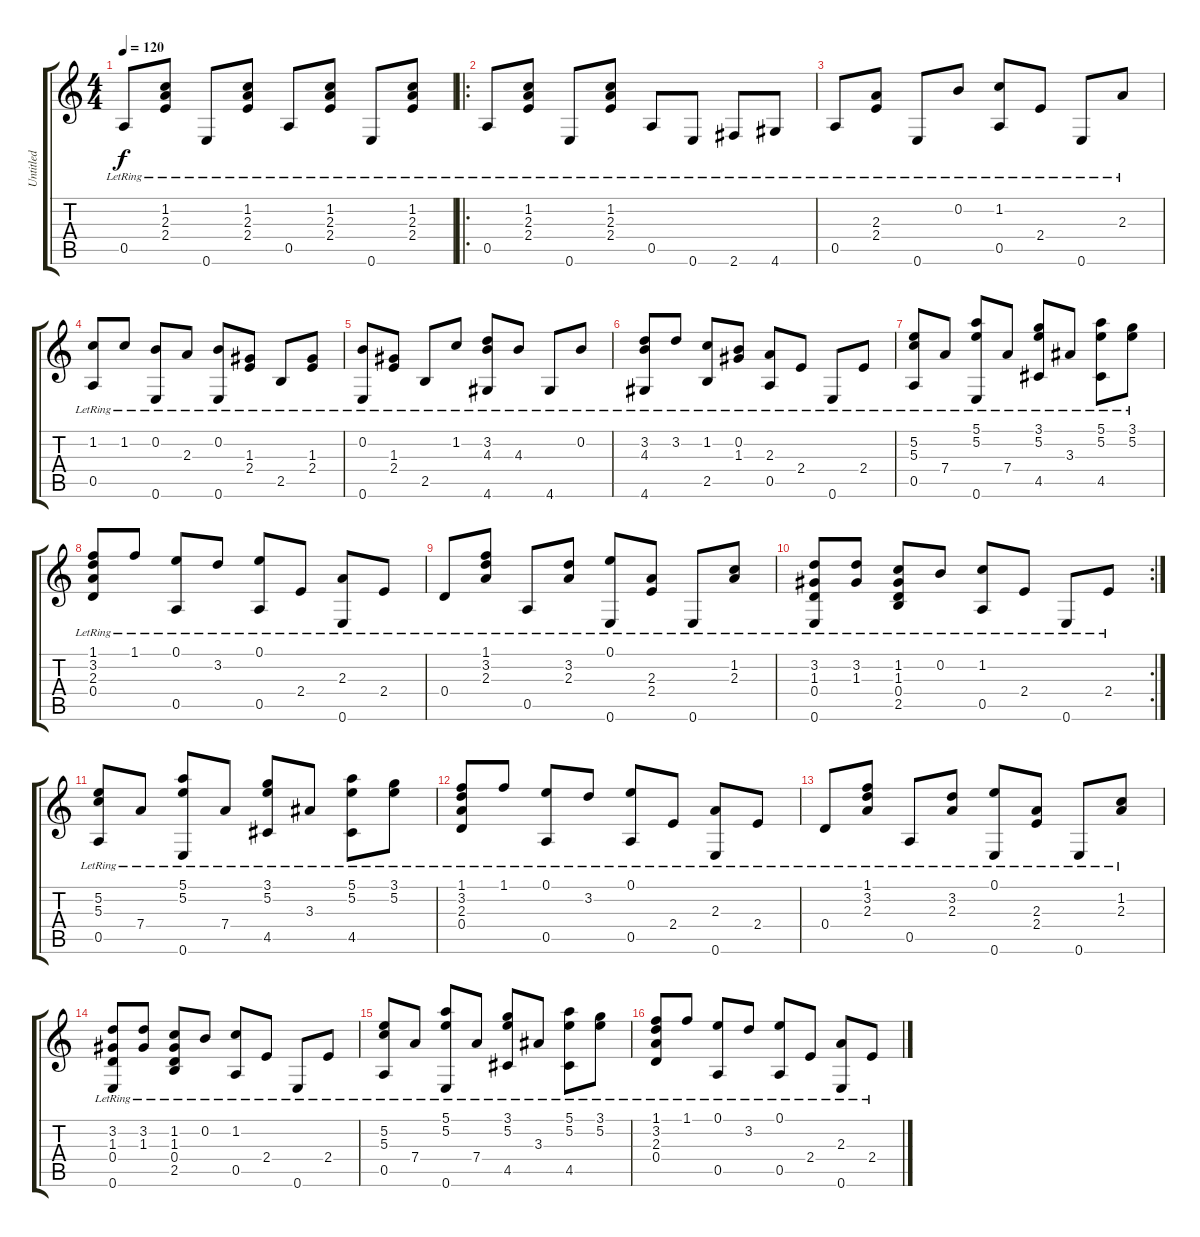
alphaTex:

\track ("Untitled" "Untitled") {instrument acousticguitarnylon}
\staff {score tabs}
\tuning (E4 B3 G3 D3 A2 E2) {hide}
\ts (4 4)
\tempo 120
\clef g2
\ks c
0.5{lr}.8{dy f instrument acousticguitarnylon} (1.2{lr} 2.3{lr} 2.4{lr}).8 0.6{lr}.8 (1.2{lr} 2.3{lr} 2.4{lr}).8 0.5{lr}.8 (1.2{lr} 2.3{lr} 2.4{lr}).8 0.6{lr}.8 (1.2{lr} 2.3{lr} 2.4{lr}).8 |
\ro
0.5{lr}.8 (1.2{lr} 2.3{lr} 2.4{lr}).8 0.6{lr}.8 (1.2{lr} 2.3{lr} 2.4{lr}).8 0.5{lr}.8 0.6{lr}.8 2.6{lr}.8 4.6{lr}.8 |
0.5{lr}.8 (2.3{lr} 2.4{lr}).8 0.6{lr}.8 0.2{lr}.8 (1.2{lr} 0.5{lr}).8 2.4{lr}.8 0.6{lr}.8 2.3{lr}.8 |
(1.2{lr} 0.5{lr}).8 1.2{lr}.8 (0.2{lr} 0.6{lr}).8 2.3{lr}.8 (0.2{lr} 0.6{lr}).8 (1.3{lr} 2.4{lr}).8 2.5{lr}.8 (1.3{lr} 2.4{lr}).8 |
(0.2{lr} 0.6{lr}).8 (1.3{lr} 2.4{lr}).8 2.5{lr}.8 1.2{lr}.8 (3.2{lr} 4.3{lr} 4.6{lr}).8 4.3{lr}.8 4.6{lr}.8 0.2{lr}.8 |
(3.2{lr} 4.3{lr} 4.6{lr}).8 3.2{lr}.8 (1.2{lr} 2.5{lr}).8 (0.2{lr} 1.3{lr}).8 (2.3{lr} 0.5{lr}).8 2.4{lr}.8 0.6{lr}.8 2.4{lr}.8 |
(5.2{lr} 5.3{lr} 0.5{lr}).8 7.4{lr}.8 (5.1{lr} 5.2{lr} 0.6{lr}).8 7.4{lr}.8 (3.1{lr} 5.2{lr} 4.5{lr}).8 3.3{lr}.8 (5.1{lr} 5.2{lr} 4.5{lr}).8 (3.1{lr} 5.2{lr}).8 |
(1.1{lr} 3.2{lr} 2.3{lr} 0.4{lr}).8 1.1{lr}.8 (0.1{lr} 0.5{lr}).8 3.2{lr}.8 (0.1{lr} 0.5{lr}).8 2.4{lr}.8 (2.3{lr} 0.6{lr}).8 2.4{lr}.8 |
0.4{lr}.8 (1.1{lr} 3.2{lr} 2.3{lr}).8 0.5{lr}.8 (3.2{lr} 2.3{lr}).8 (0.1{lr} 0.6{lr}).8 (2.3{lr} 2.4{lr}).8 0.6{lr}.8 (1.2{lr} 2.3{lr}).8 |
\rc 2
(3.2{lr} 1.3{lr} 0.4{lr} 0.6{lr}).8 (3.2{lr} 1.3{lr}).8 (1.2{lr} 1.3{lr} 0.4{lr} 2.5{lr}).8 0.2{lr}.8 (1.2{lr} 0.5{lr}).8 2.4{lr}.8 0.6{lr}.8 2.4{lr}.8 |
(5.2{lr} 5.3{lr} 0.5{lr}).8 7.4{lr}.8 (5.1{lr} 5.2{lr} 0.6{lr}).8 7.4{lr}.8 (3.1{lr} 5.2{lr} 4.5{lr}).8 3.3{lr}.8 (5.1{lr} 5.2{lr} 4.5{lr}).8 (3.1{lr} 5.2{lr}).8 |
(1.1{lr} 3.2{lr} 2.3{lr} 0.4{lr}).8 1.1{lr}.8 (0.1{lr} 0.5{lr}).8 3.2{lr}.8 (0.1{lr} 0.5{lr}).8 2.4{lr}.8 (2.3{lr} 0.6{lr}).8 2.4{lr}.8 |
0.4{lr}.8 (1.1{lr} 3.2{lr} 2.3{lr}).8 0.5{lr}.8 (3.2{lr} 2.3{lr}).8 (0.1{lr} 0.6{lr}).8 (2.3{lr} 2.4{lr}).8 0.6{lr}.8 (1.2{lr} 2.3{lr}).8 |
(3.2{lr} 1.3{lr} 0.4{lr} 0.6{lr}).8 (3.2{lr} 1.3{lr}).8 (1.2{lr} 1.3{lr} 0.4{lr} 2.5{lr}).8 0.2{lr}.8 (1.2{lr} 0.5{lr}).8 2.4{lr}.8 0.6{lr}.8 2.4{lr}.8 |
(5.2{lr} 5.3{lr} 0.5{lr}).8 7.4{lr}.8 (5.1{lr} 5.2{lr} 0.6{lr}).8 7.4{lr}.8 (3.1{lr} 5.2{lr} 4.5{lr}).8 3.3{lr}.8 (5.1{lr} 5.2{lr} 4.5{lr}).8 (3.1{lr} 5.2{lr}).8 |
(1.1{lr} 3.2{lr} 2.3{lr} 0.4{lr}).8 1.1{lr}.8 (0.1{lr} 0.5{lr}).8 3.2{lr}.8 (0.1{lr} 0.5{lr}).8 2.4{lr}.8 (2.3{lr} 0.6{lr}).8 2.4{lr}.8
